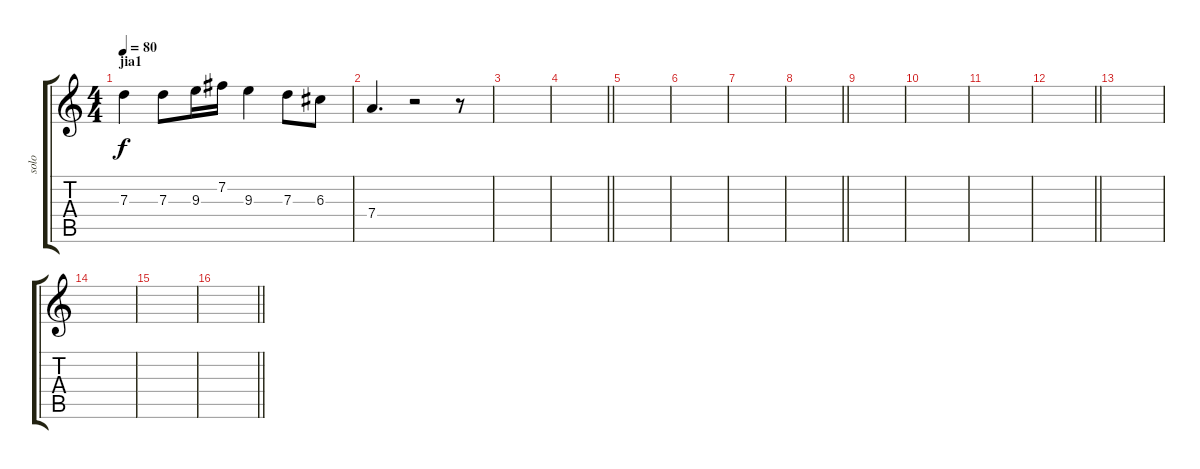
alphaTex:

\track ("solo" "solo") {instrument overdrivenguitar}
\staff {score tabs}
\tuning (E4 B3 G3 D3 A2 E2) {hide}
\ts (4 4)
\section ("" "jia1")
\tempo 80
\clef g2
\ks c
7.3.4{dy f} 7.3.8 9.3.16 7.2.16 9.3.4 7.3.8 6.3.8 |
7.4.4{d} r.2 r.8 |
|
\barLineRight lightlight
|
|
|
|
\barLineRight lightlight
|
|
|
|
\barLineRight lightlight
|
|
|
|
\barLineRight lightlight
